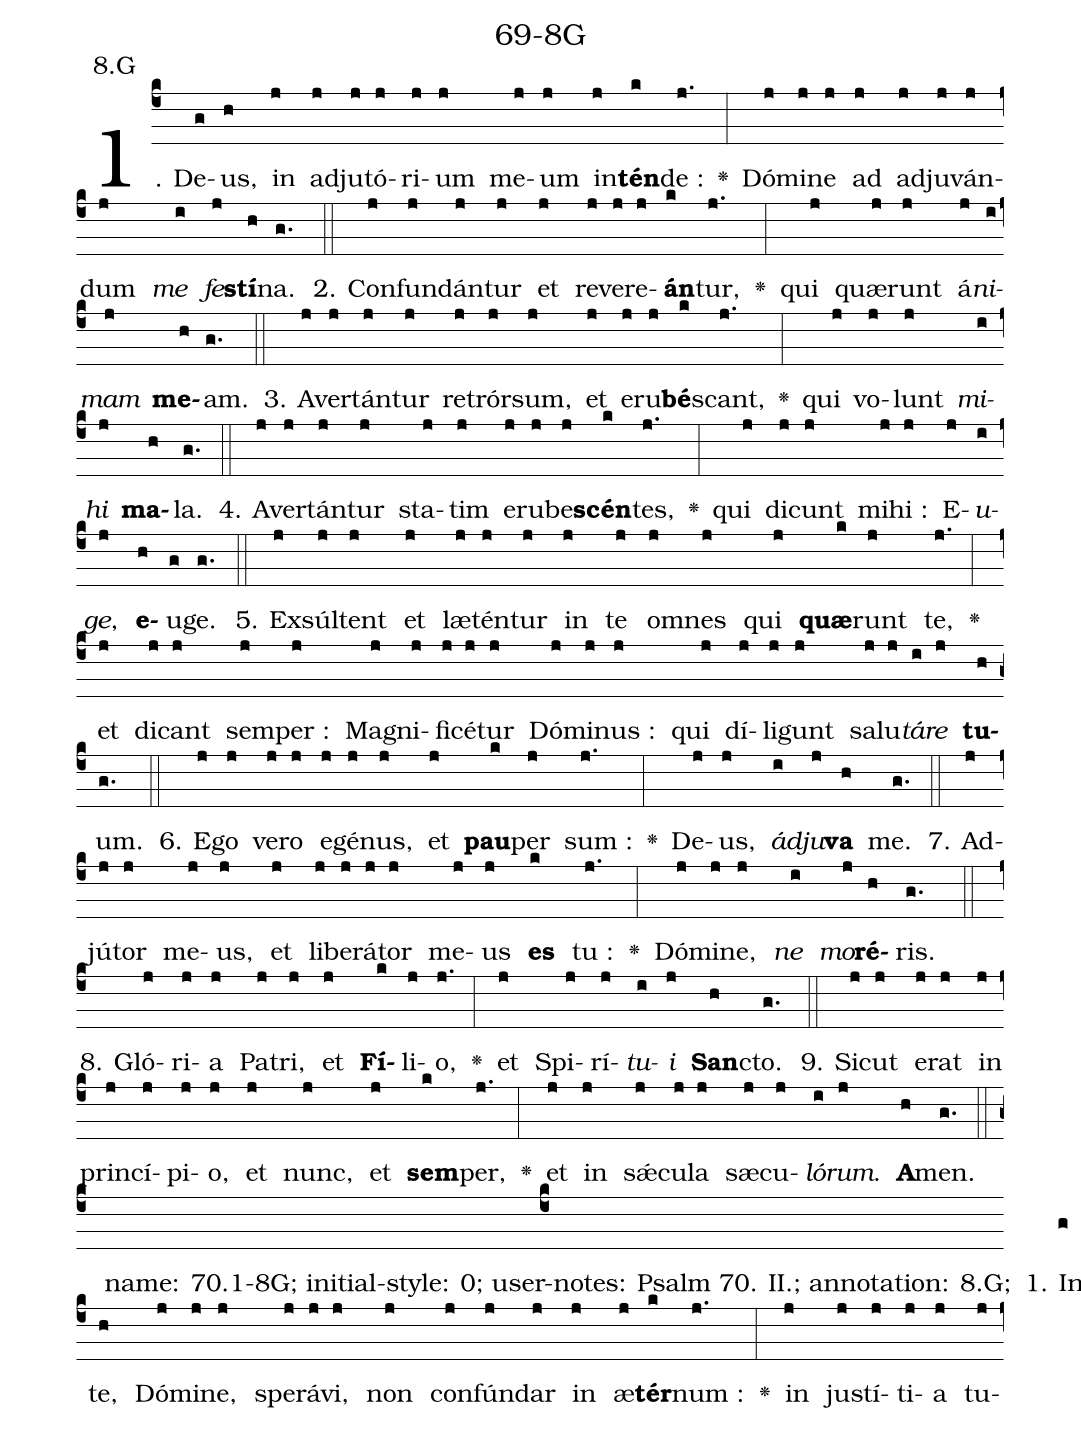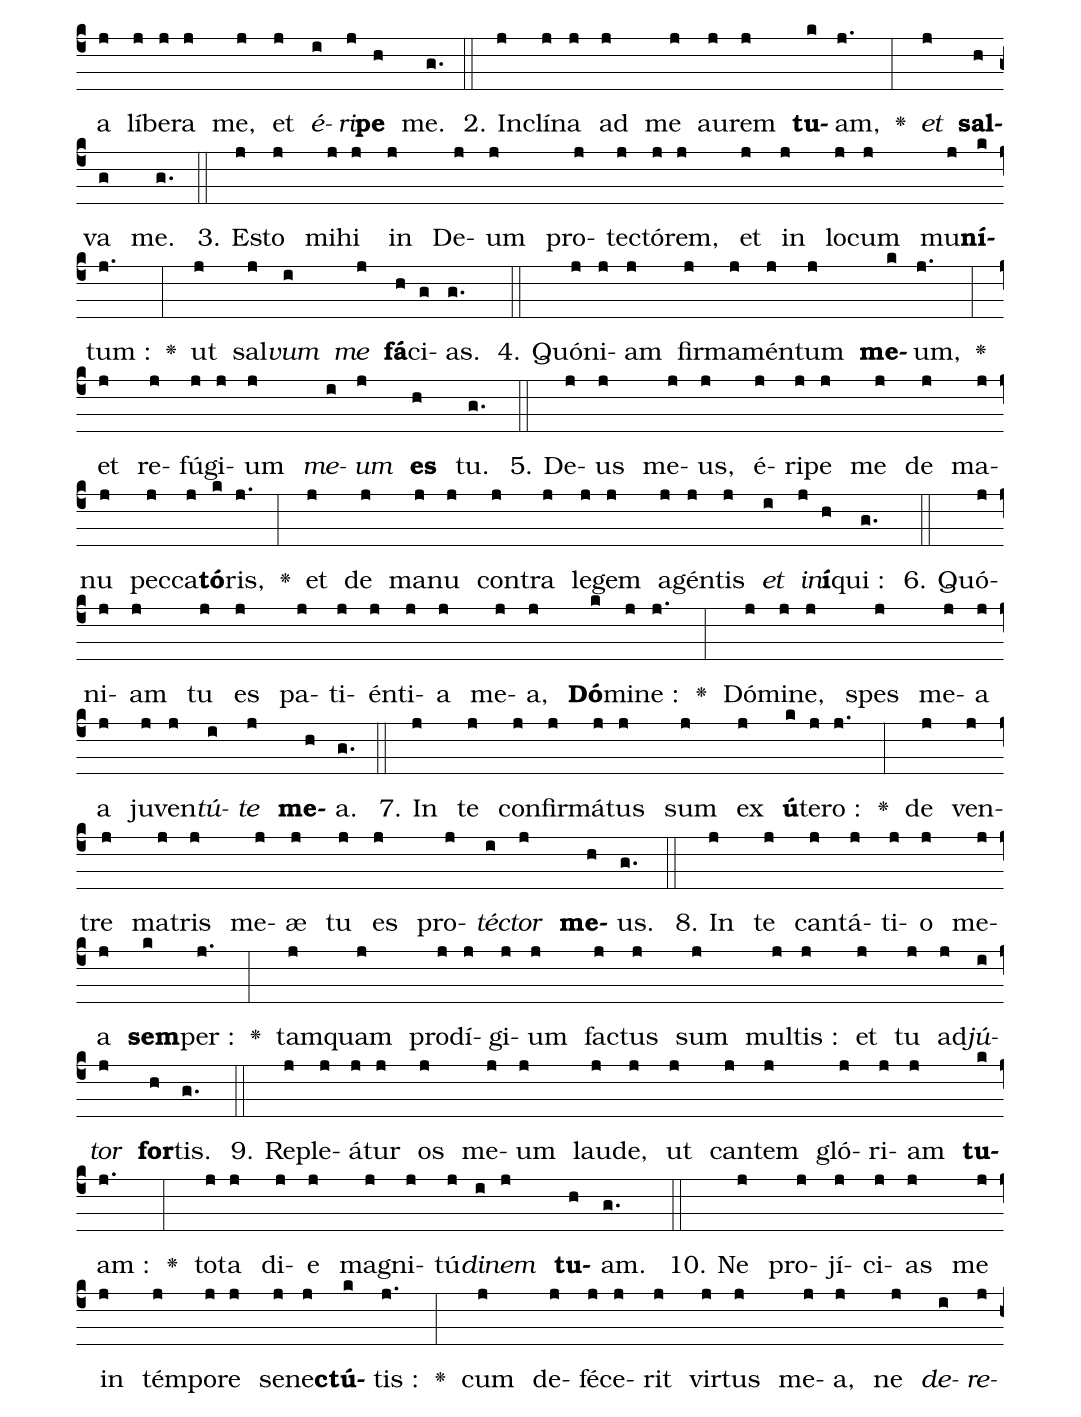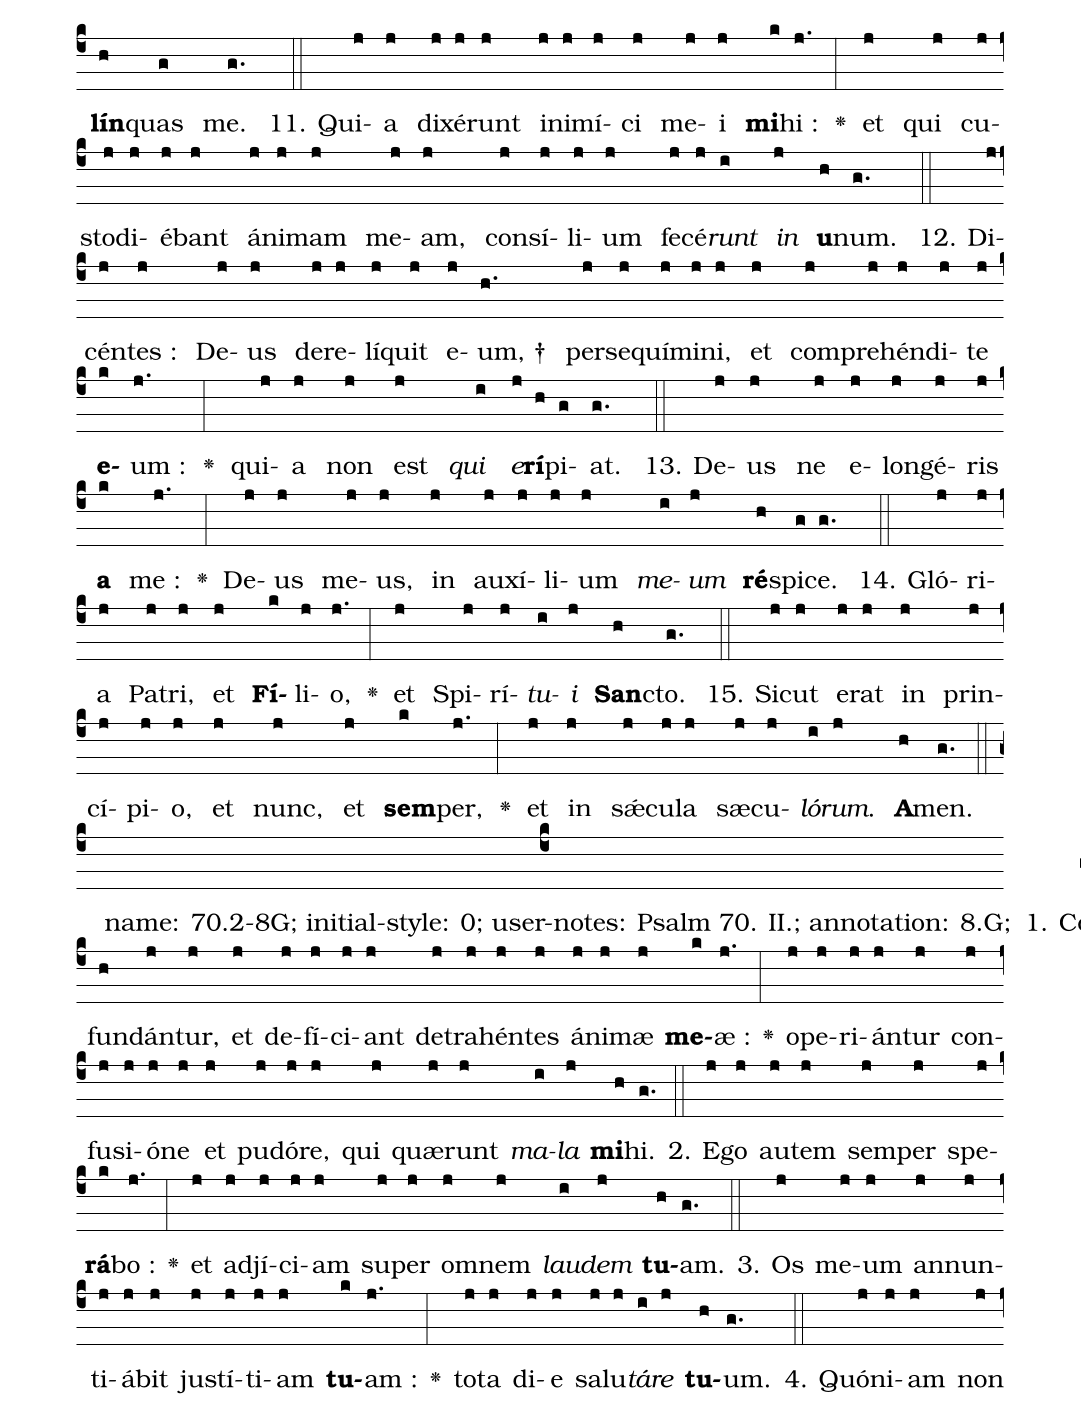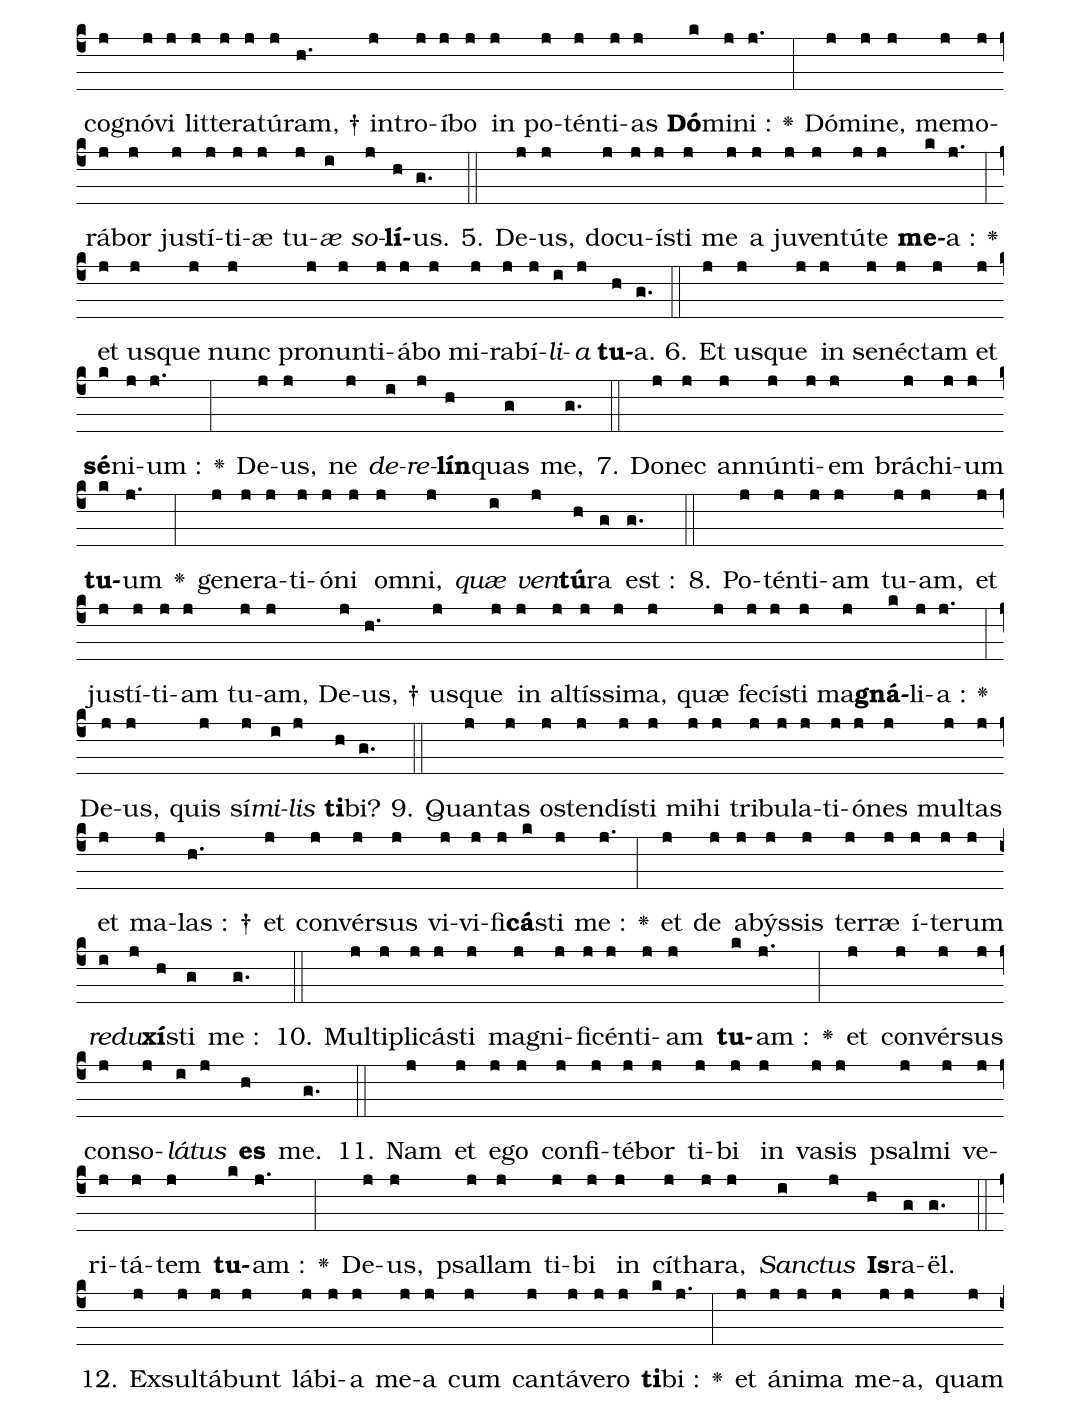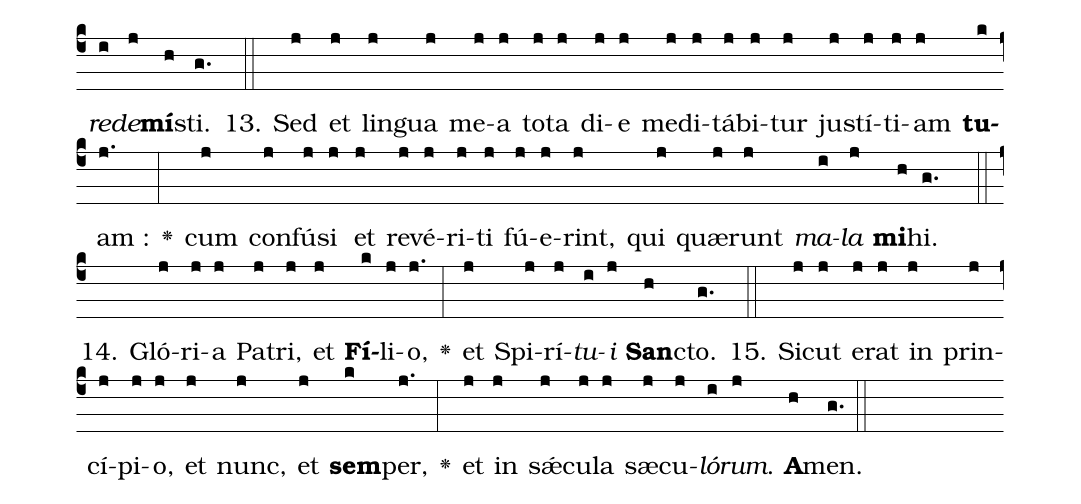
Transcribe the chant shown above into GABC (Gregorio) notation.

name: 69-8G;
annotation: 8.G;
%%
(c4)1. De(g)us,(h) in(j) ad(j)ju(j)tó(j)ri(j)um(j) me(j)um(j) in(j)<b>tén</b>(k)de :(j.) <v>\greheightstar</v>(:) Dó(j)mi(j)ne(j) ad(j) ad(j)ju(j)ván(j)dum(j) <i>me</i>(i) <i>fe</i>(j)<b>stí</b>(h)na.(g.) (::)
2. Con(j)fun(j)dán(j)tur(j) et(j) re(j)ve(j)re(j)<b>án</b>(k)tur,(j.) <v>\greheightstar</v>(:) qui(j) quæ(j)runt(j) á(j)<i>ni</i>(i)<i>mam</i>(j) <b>me</b>(h)am.(g.) (::)
3. A(j)ver(j)tán(j)tur(j) re(j)trór(j)sum,(j) et(j) e(j)ru(j)<b>bé</b>(k)scant,(j.) <v>\greheightstar</v>(:) qui(j) vo(j)lunt(j) <i>mi</i>(i)<i>hi</i>(j) <b>ma</b>(h)la.(g.) (::)
4. A(j)ver(j)tán(j)tur(j) sta(j)tim(j) e(j)ru(j)be(j)<b>scén</b>(k)tes,(j.) <v>\greheightstar</v>(:) qui(j) di(j)cunt(j) mi(j)hi :(j) E(j)<i>u</i>(i)<i>ge</i>,(j) <b>e</b>(h)u(g)ge.(g.) (::)
5. Ex(j)súl(j)tent(j) et(j) læ(j)tén(j)tur(j) in(j) te(j) om(j)nes(j) qui(j) <b>quæ</b>(k)runt(j) te,(j.) <v>\greheightstar</v>(:) et(j) di(j)cant(j) sem(j)per :(j) Ma(j)gni(j)fi(j)cé(j)tur(j) Dó(j)mi(j)nus :(j) qui(j) dí(j)li(j)gunt(j) sa(j)lu(j)<i>tá</i>(i)<i>re</i>(j) <b>tu</b>(h)um.(g.) (::)
6. E(j)go(j) ve(j)ro(j) e(j)gé(j)nus,(j) et(j) <b>pau</b>(k)per(j) sum :(j.) <v>\greheightstar</v>(:) De(j)us,(j) <i>ád</i>(i)<i>ju</i>(j)<b>va</b>(h) me.(g.) (::)
7. Ad(j)jú(j)tor(j) me(j)us,(j) et(j) li(j)be(j)rá(j)tor(j) me(j)us(j) <b>es</b>(k) tu :(j.) <v>\greheightstar</v>(:) Dó(j)mi(j)ne,(j) <i>ne</i>(i) <i>mo</i>(j)<b>ré</b>(h)ris.(g.) (::)
8. Gló(j)ri(j)a(j) Pa(j)tri,(j) et(j) <b>Fí</b>(k)li(j)o,(j.) <v>\greheightstar</v>(:) et(j) Spi(j)rí(j)<i>tu</i>(i)<i>i</i>(j) <b>San</b>(h)cto.(g.) (::)
9. Si(j)cut(j) e(j)rat(j) in(j) prin(j)cí(j)pi(j)o,(j) et(j) nunc,(j) et(j) <b>sem</b>(k)per,(j.) <v>\greheightstar</v>(:) et(j) in(j) s<sp>'ae</sp>(j)cu(j)la(j) sæ(j)cu(j)<i>ló</i>(i)<i>rum</i>.(j) <b>A</b>(h)men.(g.) (::)

name: 70.1-8G;
initial-style: 0;
user-notes: Psalm 70. II.;
annotation: 8.G;
%%
(c4)1. In(g) te,(h) Dó(j)mi(j)ne,(j) spe(j)rá(j)vi,(j) non(j) con(j)fún(j)dar(j) in(j) æ(j)<b>tér</b>(k)num :(j.) <v>\greheightstar</v>(:) in(j) ju(j)stí(j)ti(j)a(j) tu(j)a(j) lí(j)be(j)ra(j) me,(j) et(j) <i>é</i>(i)<i>ri</i>(j)<b>pe</b>(h) me.(g.) (::)
2. In(j)clí(j)na(j) ad(j) me(j) au(j)rem(j) <b>tu</b>(k)am,(j.) <v>\greheightstar</v>(:) <i>et</i>(j) <b>sal</b>(h)va(g) me.(g.) (::)
3. E(j)sto(j) mi(j)hi(j) in(j) De(j)um(j) pro(j)te(j)ctó(j)rem,(j) et(j) in(j) lo(j)cum(j) mu(j)<b>ní</b>(k)tum :(j.) <v>\greheightstar</v>(:) ut(j) sal(j)<i>vum</i>(i) <i>me</i>(j) <b>fá</b>(h)ci(g)as.(g.) (::)
4. Quó(j)ni(j)am(j) fir(j)ma(j)mén(j)tum(j) <b>me</b>(k)um,(j.) <v>\greheightstar</v>(:) et(j) re(j)fú(j)gi(j)um(j) <i>me</i>(i)<i>um</i>(j) <b>es</b>(h) tu.(g.) (::)
5. De(j)us(j) me(j)us,(j) é(j)ri(j)pe(j) me(j) de(j) ma(j)nu(j) pec(j)ca(j)<b>tó</b>(k)ris,(j.) <v>\greheightstar</v>(:) et(j) de(j) ma(j)nu(j) con(j)tra(j) le(j)gem(j) a(j)gén(j)tis(j) <i>et</i>(i) <i>in</i>(j)<b>í</b>(h)qui :(g.) (::)
6. Quó(j)ni(j)am(j) tu(j) es(j) pa(j)ti(j)én(j)ti(j)a(j) me(j)a,(j) <b>Dó</b>(k)mi(j)ne :(j.) <v>\greheightstar</v>(:) Dó(j)mi(j)ne,(j) spes(j) me(j)a(j) a(j) ju(j)ven(j)<i>tú</i>(i)<i>te</i>(j) <b>me</b>(h)a.(g.) (::)
7. In(j) te(j) con(j)fir(j)má(j)tus(j) sum(j) ex(j) <b>ú</b>(k)te(j)ro :(j.) <v>\greheightstar</v>(:) de(j) ven(j)tre(j) ma(j)tris(j) me(j)æ(j) tu(j) es(j) pro(j)<i>té</i>(i)<i>ctor</i>(j) <b>me</b>(h)us.(g.) (::)
8. In(j) te(j) can(j)tá(j)ti(j)o(j) me(j)a(j) <b>sem</b>(k)per :(j.) <v>\greheightstar</v>(:) tam(j)quam(j) pro(j)dí(j)gi(j)um(j) fa(j)ctus(j) sum(j) mul(j)tis :(j) et(j) tu(j) ad(j)<i>jú</i>(i)<i>tor</i>(j) <b>for</b>(h)tis.(g.) (::)
9. Re(j)ple(j)á(j)tur(j) os(j) me(j)um(j) lau(j)de,(j) ut(j) can(j)tem(j) gló(j)ri(j)am(j) <b>tu</b>(k)am :(j.) <v>\greheightstar</v>(:) to(j)ta(j) di(j)e(j) ma(j)gni(j)tú(j)<i>di</i>(i)<i>nem</i>(j) <b>tu</b>(h)am.(g.) (::)
10. Ne(j) pro(j)jí(j)ci(j)as(j) me(j) in(j) tém(j)po(j)re(j) se(j)ne(j)<b>ctú</b>(k)tis :(j.) <v>\greheightstar</v>(:) cum(j) de(j)fé(j)ce(j)rit(j) vir(j)tus(j) me(j)a,(j) ne(j) <i>de</i>(i)<i>re</i>(j)<b>lín</b>(h)quas(g) me.(g.) (::)
11. Qui(j)a(j) di(j)xé(j)runt(j) in(j)i(j)mí(j)ci(j) me(j)i(j) <b>mi</b>(k)hi :(j.) <v>\greheightstar</v>(:) et(j) qui(j) cu(j)sto(j)di(j)é(j)bant(j) á(j)ni(j)mam(j) me(j)am,(j) con(j)sí(j)li(j)um(j) fe(j)cé(j)<i>runt</i>(i) <i>in</i>(j) <b>u</b>(h)num.(g.) (::)
12. Di(j)cén(j)tes :(j) De(j)us(j) de(j)re(j)lí(j)quit(j) e(j)um, †(h.) per(j)se(j)quí(j)mi(j)ni,(j) et(j) com(j)pre(j)hén(j)di(j)te(j) <b>e</b>(k)um :(j.) <v>\greheightstar</v>(:) qui(j)a(j) non(j) est(j) <i>qui</i>(i) <i>e</i>(j)<b>rí</b>(h)pi(g)at.(g.) (::)
13. De(j)us(j) ne(j) e(j)lon(j)gé(j)ris(j) <b>a</b>(k) me :(j.) <v>\greheightstar</v>(:) De(j)us(j) me(j)us,(j) in(j) au(j)xí(j)li(j)um(j) <i>me</i>(i)<i>um</i>(j) <b>ré</b>(h)spi(g)ce.(g.) (::)
14. Gló(j)ri(j)a(j) Pa(j)tri,(j) et(j) <b>Fí</b>(k)li(j)o,(j.) <v>\greheightstar</v>(:) et(j) Spi(j)rí(j)<i>tu</i>(i)<i>i</i>(j) <b>San</b>(h)cto.(g.) (::)
15. Si(j)cut(j) e(j)rat(j) in(j) prin(j)cí(j)pi(j)o,(j) et(j) nunc,(j) et(j) <b>sem</b>(k)per,(j.) <v>\greheightstar</v>(:) et(j) in(j) s<sp>'ae</sp>(j)cu(j)la(j) sæ(j)cu(j)<i>ló</i>(i)<i>rum</i>.(j) <b>A</b>(h)men.(g.) (::)

name: 70.2-8G;
initial-style: 0;
user-notes: Psalm 70. II.;
annotation: 8.G;
%%
(c4)1. Con(g)fun(h)dán(j)tur,(j) et(j) de(j)fí(j)ci(j)ant(j) de(j)tra(j)hén(j)tes(j) á(j)ni(j)mæ(j) <b>me</b>(k)æ :(j.) <v>\greheightstar</v>(:) o(j)pe(j)ri(j)án(j)tur(j) con(j)fu(j)si(j)ó(j)ne(j) et(j) pu(j)dó(j)re,(j) qui(j) quæ(j)runt(j) <i>ma</i>(i)<i>la</i>(j) <b>mi</b>(h)hi.(g.) (::)
2. E(j)go(j) au(j)tem(j) sem(j)per(j) spe(j)<b>rá</b>(k)bo :(j.) <v>\greheightstar</v>(:) et(j) ad(j)jí(j)ci(j)am(j) su(j)per(j) om(j)nem(j) <i>lau</i>(i)<i>dem</i>(j) <b>tu</b>(h)am.(g.) (::)
3. Os(j) me(j)um(j) an(j)nun(j)ti(j)á(j)bit(j) ju(j)stí(j)ti(j)am(j) <b>tu</b>(k)am :(j.) <v>\greheightstar</v>(:) to(j)ta(j) di(j)e(j) sa(j)lu(j)<i>tá</i>(i)<i>re</i>(j) <b>tu</b>(h)um.(g.) (::)
4. Quó(j)ni(j)am(j) non(j) co(j)gnó(j)vi(j) lit(j)te(j)ra(j)tú(j)ram, †(h.) in(j)tro(j)í(j)bo(j) in(j) po(j)tén(j)ti(j)as(j) <b>Dó</b>(k)mi(j)ni :(j.) <v>\greheightstar</v>(:) Dó(j)mi(j)ne,(j) me(j)mo(j)rá(j)bor(j) ju(j)stí(j)ti(j)æ(j) tu(j)<i>æ</i>(i) <i>so</i>(j)<b>lí</b>(h)us.(g.) (::)
5. De(j)us,(j) do(j)cu(j)í(j)sti(j) me(j) a(j) ju(j)ven(j)tú(j)te(j) <b>me</b>(k)a :(j.) <v>\greheightstar</v>(:) et(j) us(j)que(j) nunc(j) pro(j)nun(j)ti(j)á(j)bo(j) mi(j)ra(j)bí(j)<i>li</i>(i)<i>a</i>(j) <b>tu</b>(h)a.(g.) (::)
6. Et(j) us(j)que(j) in(j) se(j)né(j)ctam(j) et(j) <b>sé</b>(k)ni(j)um :(j.) <v>\greheightstar</v>(:) De(j)us,(j) ne(j) <i>de</i>(i)<i>re</i>(j)<b>lín</b>(h)quas(g) me,(g.) (::)
7. Do(j)nec(j) an(j)nún(j)ti(j)em(j) brá(j)chi(j)um(j) <b>tu</b>(k)um(j.) <v>\greheightstar</v>(:) ge(j)ne(j)ra(j)ti(j)ó(j)ni(j) om(j)ni,(j) <i>quæ</i>(i) <i>ven</i>(j)<b>tú</b>(h)ra(g) est :(g.) (::)
8. Po(j)tén(j)ti(j)am(j) tu(j)am,(j) et(j) ju(j)stí(j)ti(j)am(j) tu(j)am,(j) De(j)us, †(h.) us(j)que(j) in(j) al(j)tís(j)si(j)ma,(j) quæ(j) fe(j)cí(j)sti(j) ma(j)<b>gná</b>(k)li(j)a :(j.) <v>\greheightstar</v>(:) De(j)us,(j) quis(j) sí(j)<i>mi</i>(i)<i>lis</i>(j) <b>ti</b>(h)bi?(g.) (::)
9. Quan(j)tas(j) o(j)sten(j)dí(j)sti(j) mi(j)hi(j) tri(j)bu(j)la(j)ti(j)ó(j)nes(j) mul(j)tas(j) et(j) ma(j)las : †(h.) et(j) con(j)vér(j)sus(j) vi(j)vi(j)fi(j)<b>cá</b>(k)sti(j) me :(j.) <v>\greheightstar</v>(:) et(j) de(j) a(j)býs(j)sis(j) ter(j)ræ(j) í(j)te(j)rum(j) <i>red</i>(i)<i>u</i>(j)<b>xí</b>(h)sti(g) me :(g.) (::)
10. Mul(j)ti(j)pli(j)cá(j)sti(j) ma(j)gni(j)fi(j)cén(j)ti(j)am(j) <b>tu</b>(k)am :(j.) <v>\greheightstar</v>(:) et(j) con(j)vér(j)sus(j) con(j)so(j)<i>lá</i>(i)<i>tus</i>(j) <b>es</b>(h) me.(g.) (::)
11. Nam(j) et(j) e(j)go(j) con(j)fi(j)té(j)bor(j) ti(j)bi(j) in(j) va(j)sis(j) psal(j)mi(j) ve(j)ri(j)tá(j)tem(j) <b>tu</b>(k)am :(j.) <v>\greheightstar</v>(:) De(j)us,(j) psal(j)lam(j) ti(j)bi(j) in(j) cí(j)tha(j)ra,(j) <i>San</i>(i)<i>ctus</i>(j) <b>Is</b>(h)ra(g)ël.(g.) (::)
12. Ex(j)sul(j)tá(j)bunt(j) lá(j)bi(j)a(j) me(j)a(j) cum(j) can(j)tá(j)ve(j)ro(j) <b>ti</b>(k)bi :(j.) <v>\greheightstar</v>(:) et(j) á(j)ni(j)ma(j) me(j)a,(j) quam(j) <i>red</i>(i)<i>e</i>(j)<b>mí</b>(h)sti.(g.) (::)
13. Sed(j) et(j) lin(j)gua(j) me(j)a(j) to(j)ta(j) di(j)e(j) me(j)di(j)tá(j)bi(j)tur(j) ju(j)stí(j)ti(j)am(j) <b>tu</b>(k)am :(j.) <v>\greheightstar</v>(:) cum(j) con(j)fú(j)si(j) et(j) re(j)vé(j)ri(j)ti(j) fú(j)e(j)rint,(j) qui(j) quæ(j)runt(j) <i>ma</i>(i)<i>la</i>(j) <b>mi</b>(h)hi.(g.) (::)
14. Gló(j)ri(j)a(j) Pa(j)tri,(j) et(j) <b>Fí</b>(k)li(j)o,(j.) <v>\greheightstar</v>(:) et(j) Spi(j)rí(j)<i>tu</i>(i)<i>i</i>(j) <b>San</b>(h)cto.(g.) (::)
15. Si(j)cut(j) e(j)rat(j) in(j) prin(j)cí(j)pi(j)o,(j) et(j) nunc,(j) et(j) <b>sem</b>(k)per,(j.) <v>\greheightstar</v>(:) et(j) in(j) s<sp>'ae</sp>(j)cu(j)la(j) sæ(j)cu(j)<i>ló</i>(i)<i>rum</i>.(j) <b>A</b>(h)men.(g.) (::)
